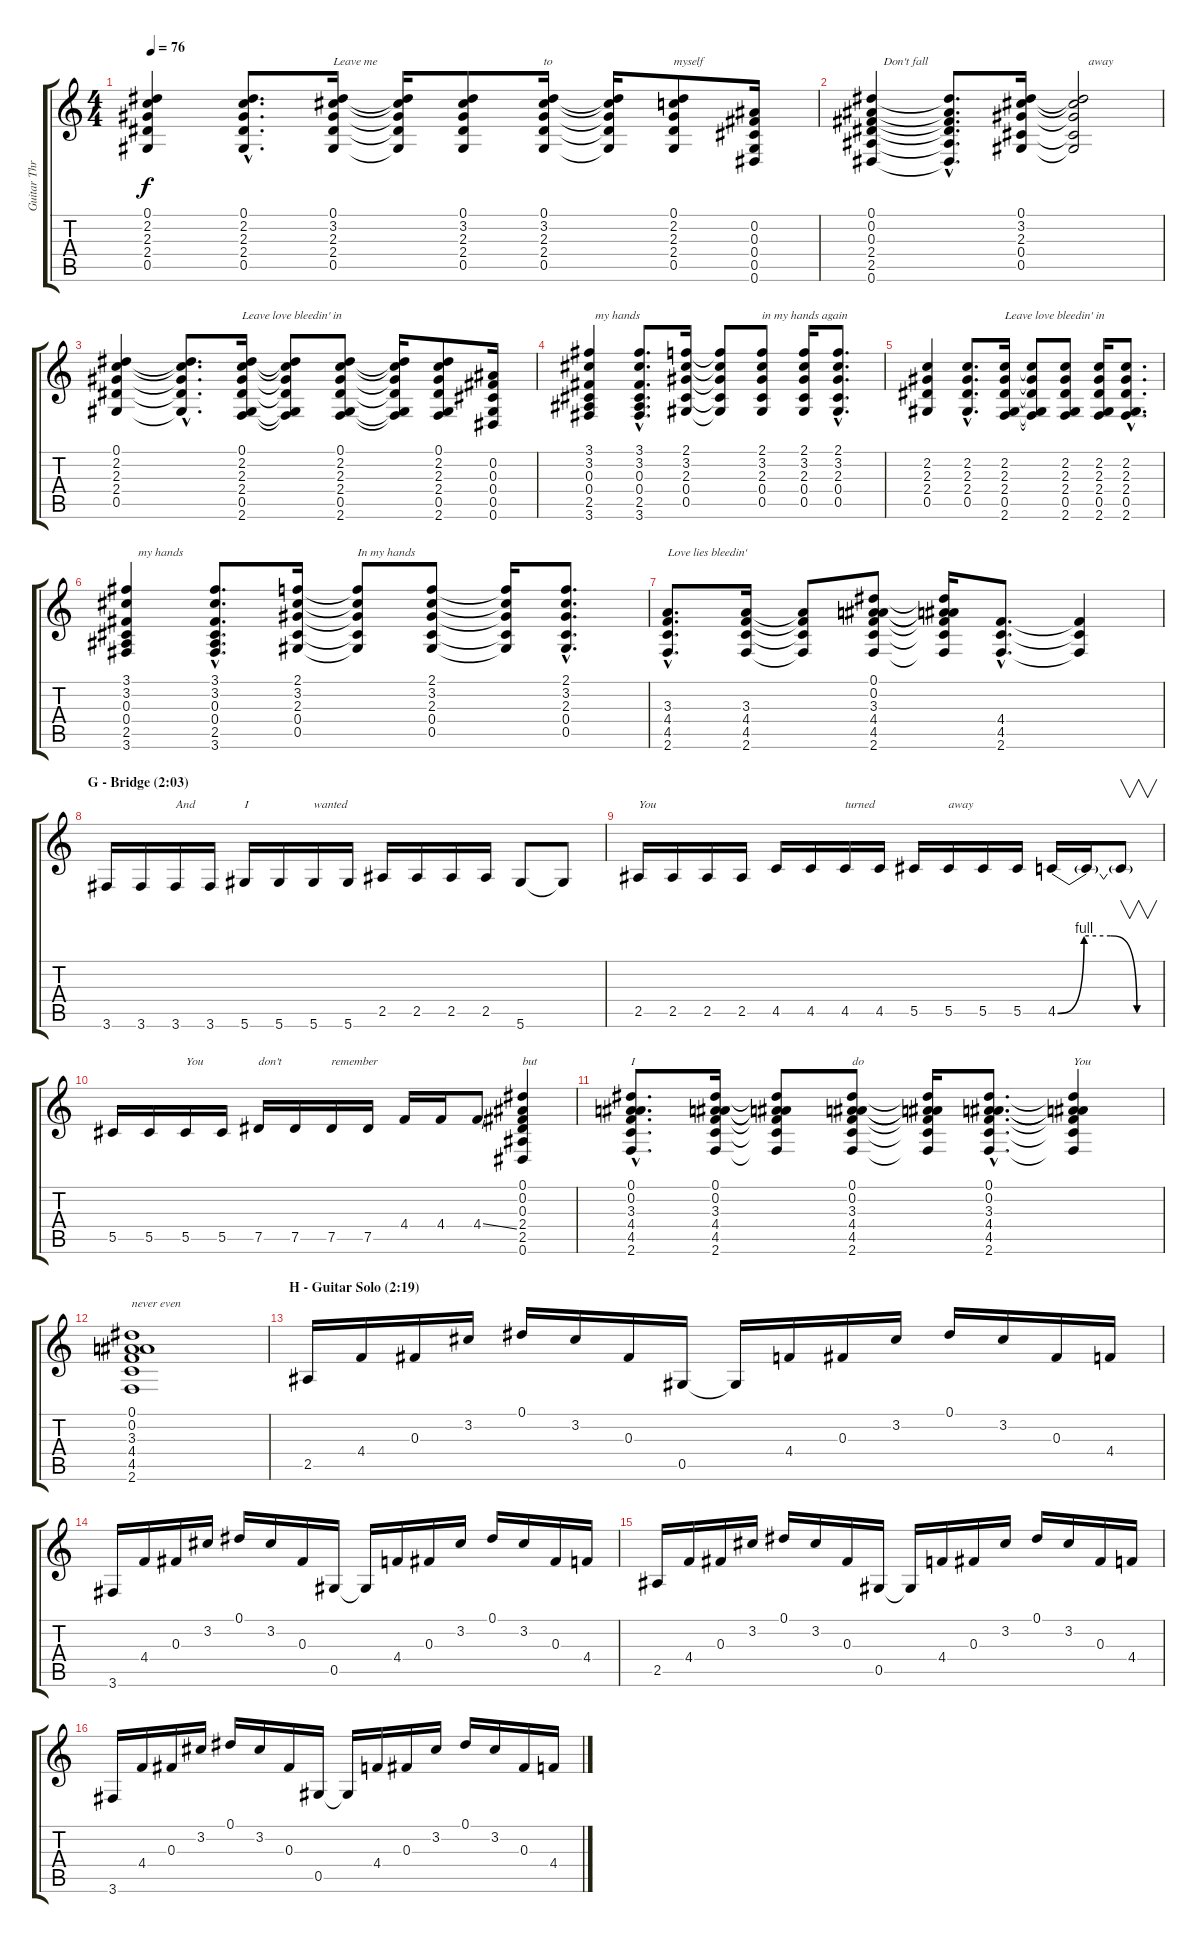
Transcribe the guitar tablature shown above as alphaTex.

\track ("Guitar Three" "Guitar Thr") {instrument acousticguitarsteel}
\staff {score tabs}
\tuning (Eb4 Bb3 Gb3 Db3 Ab2 Eb2) {hide}
\ts (4 4)
\tempo 76
\clef g2
\ks c
(0.1 2.2 2.3 2.4 0.5).4{dy f} (0.1{hac} 2.2{hac} 2.3{hac} 2.4{hac} 0.5{hac}).8{d} (0.1 3.2 2.3 2.4 0.5).16{txt "Leave me"} (0.1{t} 3.2{t} 2.3{t} 2.4{t} 0.5{t}).16 (0.1 3.2 2.3 2.4 0.5).8 (0.1 3.2 2.3 2.4 0.5).16{txt "to"} (0.1{t} 3.2{t} 2.3{t} 2.4{t} 0.5{t}).16 (0.1 2.2 2.3 2.4 0.5).8{txt "myself"} (0.2 0.3 0.4 0.5 0.6).16 |
(0.1 0.2 0.3 2.4 2.5 0.6).4{txt "    Don't fall"} (0.1{hac t} 0.2{hac t} 0.3{hac t} 2.4{hac t} 2.5{hac t} 0.6{hac t}).8{d} (0.1 3.2 2.3 0.4 0.5).16 (0.1{t} 3.2{t} 2.3{t} 0.4{t} 0.5{t}).2{txt "     away"} |
(0.1 2.2 2.3 2.4 0.5).4 (0.1{hac t} 2.2{hac t} 2.3{hac t} 2.4{hac t} 0.5{hac t}).8{d} (0.1 2.2 2.3 2.4 0.5 2.6).16{txt "Leave love bleedin' in"} (0.1{t} 2.2{t} 2.3{t} 2.4{t} 0.5{t} 2.6{t}).8 (0.1 2.2 2.3 2.4 0.5 2.6).8 (0.1{t} 2.2{t} 2.3{t} 2.4{t} 0.5{t} 2.6{t}).16 (0.1 2.2 2.3 2.4 0.5 2.6).8 (0.2 0.3 0.4 0.5 0.6).16 |
(3.1 3.2 0.3 0.4 2.5 3.6).4{txt "  my hands"} (3.1{hac} 3.2{hac} 0.3{hac} 0.4{hac} 2.5{hac} 3.6{hac}).8{d} (2.1 3.2 2.3 0.4 0.5).16 (2.1{t} 3.2{t} 2.3{t} 0.4{t} 0.5{t}).8 (2.1 3.2 2.3 0.4 0.5).8{txt "in my hands again"} (2.1 3.2 2.3 0.4 0.5).16 (2.1{hac} 3.2{hac} 2.3{hac} 0.4{hac} 0.5{hac}).8{d} |
(2.2 2.3 2.4 0.5).4 (2.2{hac} 2.3{hac} 2.4{hac} 0.5{hac}).8{d} (2.2 2.3 2.4 0.5 2.6).16{txt "Leave love bleedin' in"} (2.2{t} 2.3{t} 2.4{t} 0.5{t} 2.6{t}).8 (2.2 2.3 2.4 0.5 2.6).8 (2.2 2.3 2.4 0.5 2.6).16 (2.2{hac} 2.3{hac} 2.4{hac} 0.5{hac} 2.6{hac}).8{d} |
(3.1 3.2 0.3 0.4 2.5 3.6).4{txt "    my hands"} (3.1{hac} 3.2{hac} 0.3{hac} 0.4{hac} 2.5{hac} 3.6{hac}).8{d} (2.1 3.2 2.3 0.4 0.5).16 (2.1{t} 3.2{t} 2.3{t} 0.4{t} 0.5{t}).8{txt "In my hands"} (2.1 3.2 2.3 0.4 0.5).8 (2.1{t} 3.2{t} 2.3{t} 0.4{t} 0.5{t}).16 (2.1{hac} 3.2{hac} 2.3{hac} 0.4{hac} 0.5{hac}).8{d} |
(3.3{hac} 4.4{hac} 4.5{hac} 2.6{hac}).8{d txt "Love lies bleedin'"} (3.3 4.4 4.5 2.6).16 (3.3{t} 4.4{t} 4.5{t} 2.6{t}).8 (0.1 0.2 3.3 4.4 4.5 2.6).8 (0.1{t} 0.2{t} 3.3{t} 4.4{t} 4.5{t} 2.6{t}).16 (4.4{hac} 4.5{hac} 2.6{hac}).8{d} (4.4{t} 4.5{t} 2.6{t}).4 |
\section ("" "G - Bridge (2:03)")
3.6.16 3.6.16 3.6.16{txt "And"} 3.6.16 5.6.16{txt "I"} 5.6.16 5.6.16{txt "wanted"} 5.6.16 2.5.16 2.5.16 2.5.16 2.5.16 5.6.8 5.6{t}.8 |
2.5.16{txt "You"} 2.5.16 2.5.16 2.5.16 4.5.16 4.5.16 4.5.16{txt "turned"} 4.5.16 5.5.16 5.5.16{txt "away"} 5.5.16 5.5.16 4.5{be (custom 0 0 15 4 30 4 45 0 60 0)}.16 4.5{t}.16 4.5{t}.8{v} |
5.5.16 5.5.16 5.5.16{txt "You"} 5.5.16 7.5.16{txt "don't"} 7.5.16 7.5.16{txt "remember"} 7.5.16 4.4.16 4.4.16 4.4{ss}.8 (0.1 0.2 0.3 2.4 2.5 0.6).4{txt "but"} |
(0.1{hac} 0.2{hac} 3.3{hac} 4.4{hac} 4.5{hac} 2.6{hac}).8{d txt "I"} (0.1 0.2 3.3 4.4 4.5 2.6).16 (0.1{t} 0.2{t} 3.3{t} 4.4{t} 4.5{t} 2.6{t}).8 (0.1 0.2 3.3 4.4 4.5 2.6).8{txt "do"} (0.1{t} 0.2{t} 3.3{t} 4.4{t} 4.5{t} 2.6{t}).16 (0.1{hac} 0.2{hac} 3.3{hac} 4.4{hac} 4.5{hac} 2.6{hac}).8{d} (0.1{t} 0.2{t} 3.3{t} 4.4{t} 4.5{t} 2.6{t}).4{txt "You"} |
(0.1 0.2 3.3 4.4 4.5 2.6).1{txt "never even"} |
\section ("" "H - Guitar Solo (2:19)")
2.5.16 4.4.16 0.3.16 3.2.16 0.1.16 3.2.16 0.3.16 0.5.16 0.5{t}.16 4.4.16 0.3.16 3.2.16 0.1.16 3.2.16 0.3.16 4.4.16 |
3.6.16 4.4.16 0.3.16 3.2.16 0.1.16 3.2.16 0.3.16 0.5.16 0.5{t}.16 4.4.16 0.3.16 3.2.16 0.1.16 3.2.16 0.3.16 4.4.16 |
2.5.16 4.4.16 0.3.16 3.2.16 0.1.16 3.2.16 0.3.16 0.5.16 0.5{t}.16 4.4.16 0.3.16 3.2.16 0.1.16 3.2.16 0.3.16 4.4.16 |
3.6.16 4.4.16 0.3.16 3.2.16 0.1.16 3.2.16 0.3.16 0.5.16 0.5{t}.16 4.4.16 0.3.16 3.2.16 0.1.16 3.2.16 0.3.16 4.4.16
